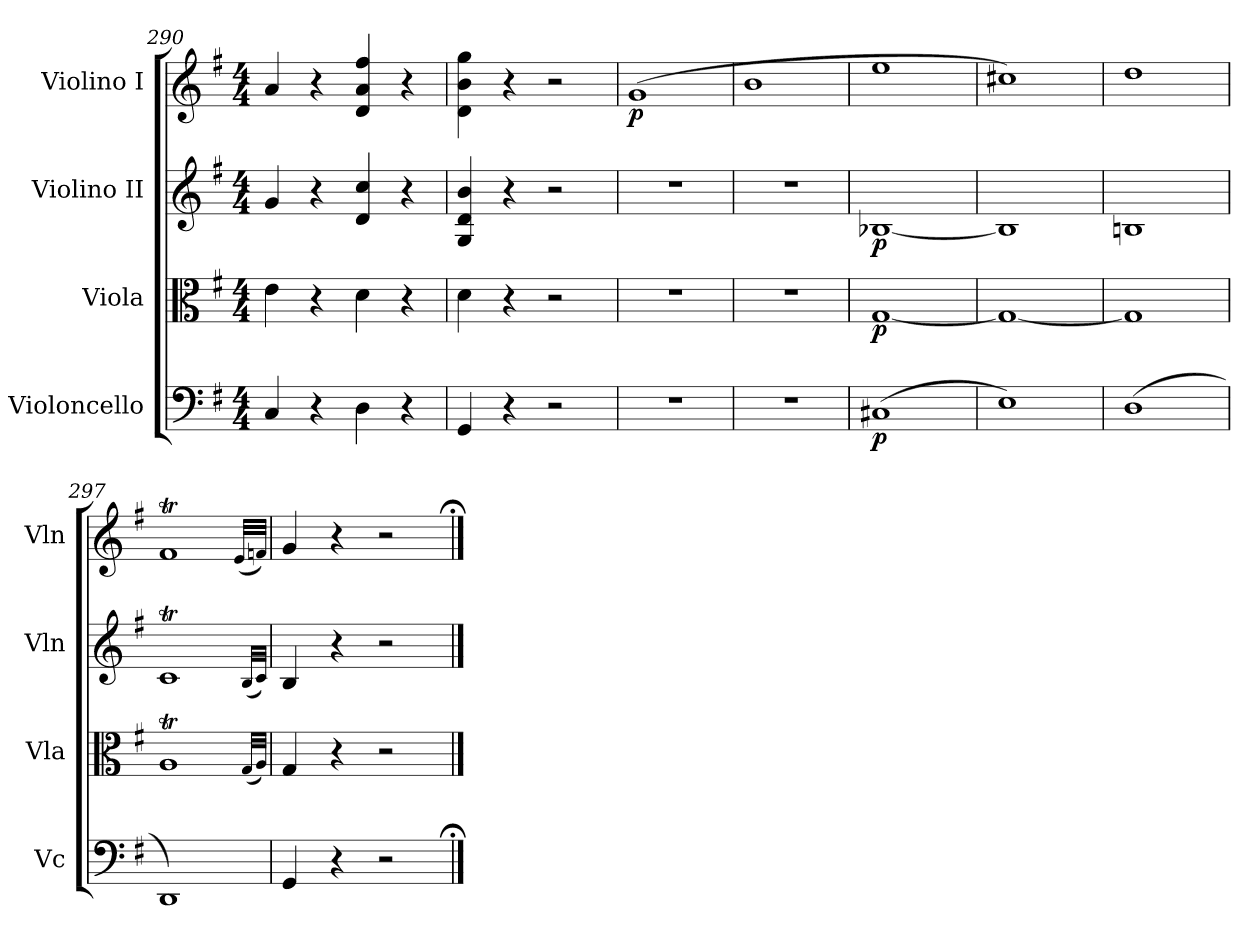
**kern	**dynam	**kern	**dynam	**kern	**dynam	**kern	**dynam
*part4	*part4	*part3	*part3	*part2	*part2	*part1	*part1
*staff4	*staff4	*staff3	*staff3	*staff2	*staff2	*staff1	*staff1
*I"Violoncello	*	*I"Viola	*	*I"Violino II	*	*I"Violino I	*
*I'Vc	*	*I'Vla	*	*I'Vln	*	*I'Vln	*
*clefF4	*	*clefC3	*	*clefG2	*	*clefG2	*
*k[f#]	*	*k[f#]	*	*k[f#]	*	*k[f#]	*
*G:	*	*G:	*	*G:	*	*G:	*
*M4/4	*	*M4/4	*	*M4/4	*	*M4/4	*
=290	=290	=290	=290	=290	=290	=290	=290
4C	.	4e	.	4g	.	4a	.
4r	.	4r	.	4r	.	4r	.
4D	.	4d	.	4cc 4d	.	4ff# 4a 4d	.
4r	.	4r	.	4r	.	4r	.
=291	=291	=291	=291	=291	=291	=291	=291
4GG	.	4d	.	4b 4d 4G	.	4gg 4b 4d	.
4r	.	4r	.	4r	.	4r	.
2r	.	2r	.	2r	.	2r	.
=292	=292	=292	=292	=292	=292	=292	=292
1r	.	1r	.	1r	.	(>1g	p
=293	=293	=293	=293	=293	=293	=293	=293
1r	.	1r	.	1r	.	1b	.
=294	=294	=294	=294	=294	=294	=294	=294
(>1C#X	p	[1G	p	[1B-X	p	1ee	.
=295	=295	=295	=295	=295	=295	=295	=295
1E)	.	1G_	.	1B-]	.	1cc#X)	.
=296	=296	=296	=296	=296	=296	=296	=296
(>1D	.	1G]	.	1Bn	.	1dd	.
=297	=297	=297	=297	=297	=297	=297	=297
1DD)	.	1AT	.	1cT	.	1f#t	.
.	.	(<32qGTTT/LLL	.	(<32qBTTT/LLL	.	(<32qeTTT/LLL	.
.	.	32qA/JJJ)	.	32qc/JJJ)	.	32qf/JJJ)	.
=298	=298	=298	=298	=298	=298	=298	=298
4GG	.	4G	.	4B	.	4g	.
4r	.	4r	.	4r	.	4r	.
2r	.	2r	.	2r	.	2r	.
==;	==;	==	==;	==	==;	==;	==;
*-	*-	*-	*-	*-	*-	*-	*-
